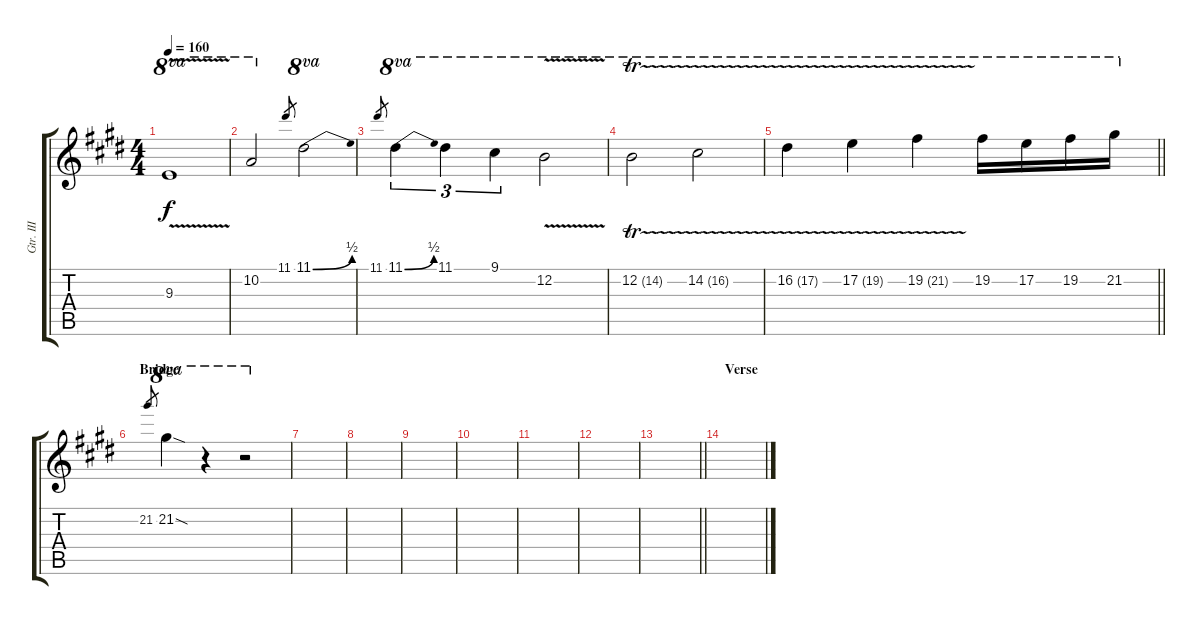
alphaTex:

\track ("Gtr. III" "Gtr. III") {instrument distortionguitar}
\staff {score tabs}
\tuning (E4 B3 G3 D3 A2 E2) {hide}
\ts (4 4)
\tempo 160
\clef g2
\ks e
9.3{v}.1{ot 8va dy f} |
10.2.2{ot 8va} 11.1.8{gr} 11.1{be (bend 0 0 60 2)}.2{ot 8va} |
11.1.8{gr} 11.1{be (bend 0 0 60 2)}.4{tu (3 2) ot 8va} 11.1.4{tu (3 2) ot 8va} 9.1.4{tu (3 2) ot 8va} 12.2{v}.2{ot 8va} |
12.2{tr (14 32)}.2{ot 8va} 14.2{tr (16 32)}.2{ot 8va} |
\barLineRight lightlight
16.2{tr (17 32)}.4{ot 8va} 17.2{tr (19 32)}.4{ot 8va} 19.2{tr (21 32)}.4{ot 8va} 19.2.16{ot 8va} 17.2.16{ot 8va} 19.2.16{ot 8va} 21.2.16{ot 8va} |
\section ("" "Bridge")
21.2.8{gr} 21.2{sod}.4{ot 8va} r.4{ot 8va} r.2{ot 8va} |
|
|
|
|
|
|
\barLineRight lightlight
|
\section ("" "Verse")
